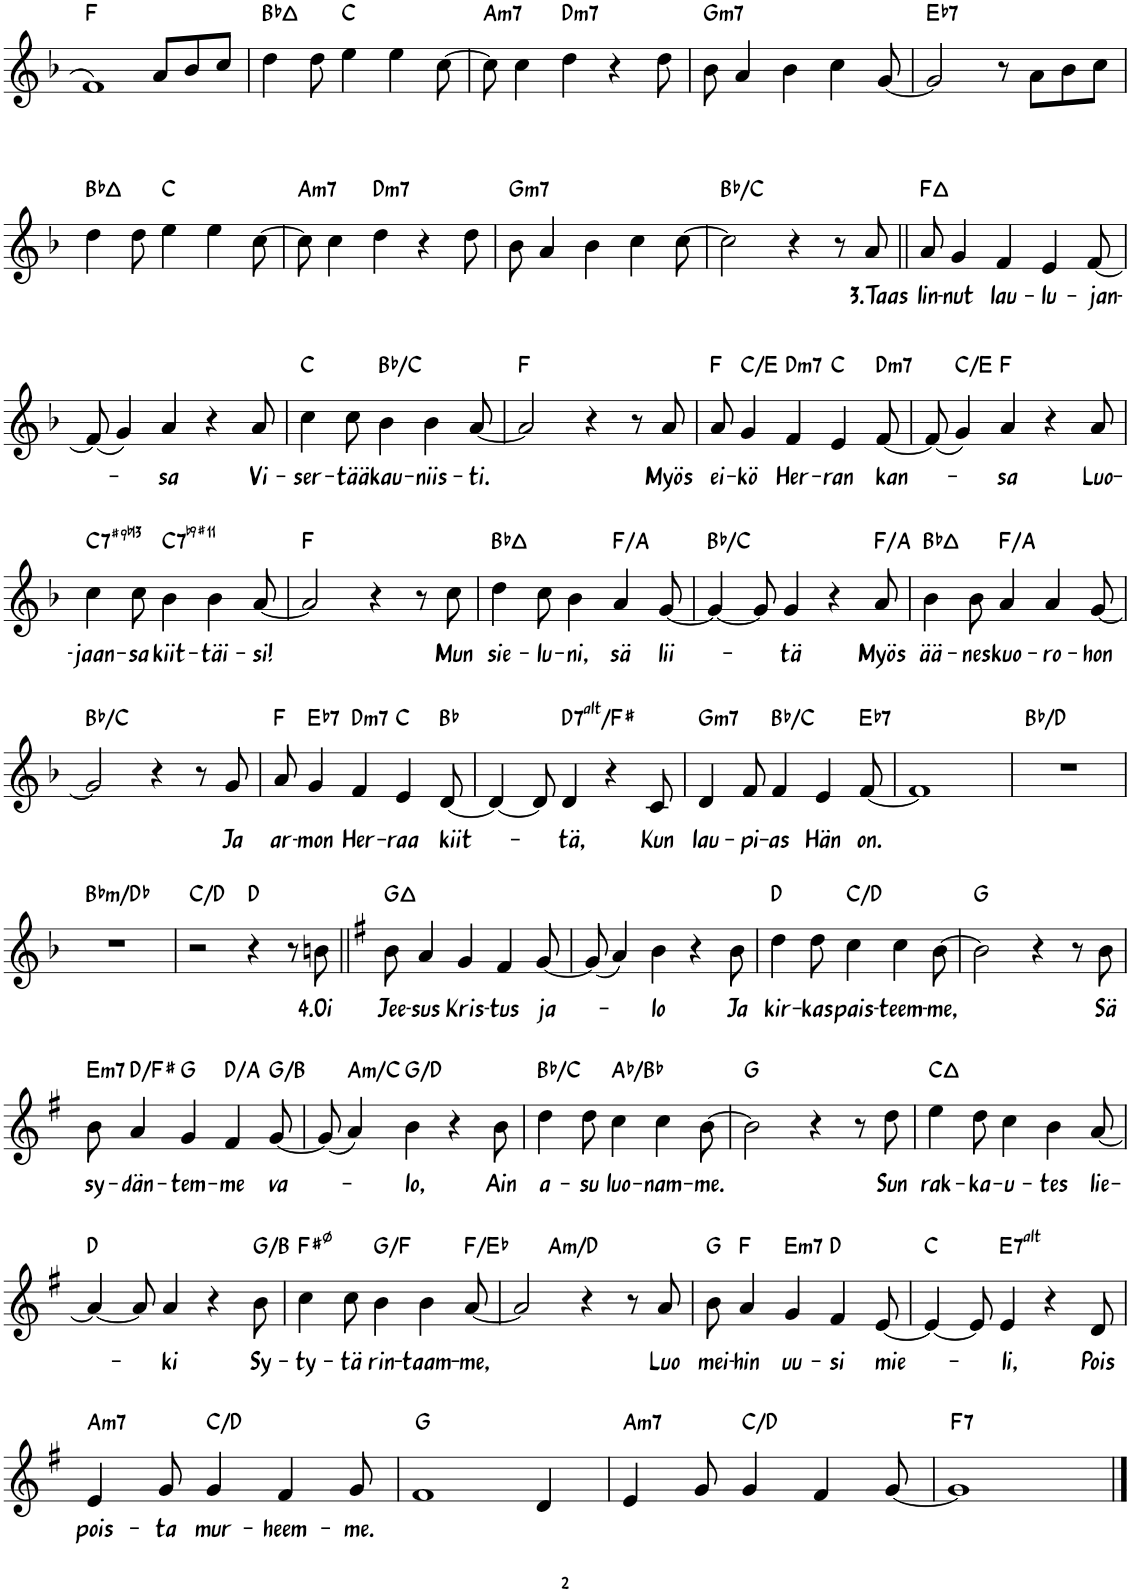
**kern	**text	**harte
*part1	*part1	*part1
*staff1	*staff1	*
*I"Piano	*	*
*I'Pno.	*	*
!!LO:PB:g=z
*clefG2	*	*
*k[b-]	*	*
*M4/4	*	*
=42	=42	=42
*^	*	*
1f	8ryy	.	F:maj
.	8a/L	.	.
.	8b-/	.	.
.	8cc/J	.	.
*v	*v	*	*
=43	=43	=43
4dd\	.	Bb:maj
8dd\	.	.
4ee\	.	C:maj
4ee\	.	.
[8cc\	.	.
=44	=44	=44
!	!	!LO:H:kt=m7
8cc\]	.	A:min7
4cc\	.	.
!	!	!LO:H:kt=m7
4dd\	.	D:min7
4r	.	.
8dd\	.	.
=45	=45	=45
!	!	!LO:H:kt=m7
8b-\	.	G:min7
4a/	.	.
4b-\	.	.
4cc\	.	.
[8g/	.	.
=46	=46	=46
!	!	!LO:H:kt=7
2g/]	.	Eb:7
8r	.	.
8a\L	.	.
8b-\	.	.
8cc\J	.	.
!!LO:LB:g=z
=47	=47	=47
4dd\	.	Bb:maj
8dd\	.	.
4ee\	.	C:maj
4ee\	.	.
[8cc\	.	.
=48	=48	=48
!	!	!LO:H:kt=m7
8cc\]	.	A:min7
4cc\	.	.
!	!	!LO:H:kt=m7
4dd\	.	D:min7
4r	.	.
8dd\	.	.
=49	=49	=49
!	!	!LO:H:kt=m7
8b-\	.	G:min7
4a/	.	.
4b-\	.	.
4cc\	.	.
[8cc\	.	.
=50	=50	=50
2cc\]	.	Bb:maj/2
4r	.	.
8r	.	.
!	!LO:LY:b	!
8a/	3.Taas	.
=51||	=51||	=51||
!	!LO:LY:b	!
8a/	lin-	F:maj
!	!LO:LY:b	!
4g/	-nut	.
!	!LO:LY:b	!
4f/	lau-	.
!	!LO:LY:b	!
4e/	-lu-	.
!	!LO:LY:b	!
[8f/	-jan-	.
!!LO:LB:g=z
=52	=52	=52
(8f/]	.	.
4g/)	.	.
!	!LO:LY:b	!
4a/	-sa	.
4r	.	.
!	!LO:LY:b	!
8a/	Vi-	.
=53	=53	=53
!	!LO:LY:b	!
4cc\	-ser-	C:maj
!	!LO:LY:b	!
8cc\	-tää	.
!	!LO:LY:b	!
4b-\	kau-	Bb:maj/2
!	!LO:LY:b	!
4b-\	-niis-	.
!	!LO:LY:b	!
[8a/	-ti.	.
=54	=54	=54
2a/]	.	F:maj
4r	.	.
8r	.	.
!	!LO:LY:b	!
8a/	Myös	.
=55	=55	=55
!	!LO:LY:b	!
8a/	ei-	F:maj
!	!LO:LY:b	!
4g/	-kö	C:maj/3
!	!LO:LY:b	!LO:H:kt=m7
4f/	Her-	D:min7
!	!LO:LY:b	!
4e/	-ran	C:maj
!	!LO:LY:b	!LO:H:kt=m7
[8f/	kan-	D:min7
=56	=56	=56
(8f/]	.	.
4g/)	.	C:maj/3
!	!LO:LY:b	!
4a/	-sa	F:maj
4r	.	.
!	!LO:LY:b	!
8a/	Luo-	.
!!LO:LB:g=z
=57	=57	=57
!	!LO:LY:b	!LO:H:kt=7
4cc\	-jaan-	C:7(#9)
!	!LO:LY:b	!
8cc\	-sa	.
!	!LO:LY:b	!LO:H:kt=7
4b-\	kiit-	C:7(#11)
!	!LO:LY:b	!
4b-\	-täi-	.
!	!LO:LY:b	!
[8a/	-si!	.
=58	=58	=58
2a/]	.	F:maj
4r	.	.
8r	.	.
!	!LO:LY:b	!
8cc\	Mun	.
=59	=59	=59
!	!LO:LY:b	!
4dd\	sie-	Bb:maj
!	!LO:LY:b	!
8cc\	-lu-	.
!	!LO:LY:b	!
4b-\	-ni,	.
!	!LO:LY:b	!
4a/	sä	F:maj/3
!	!LO:LY:b	!
[8g/	lii-	.
=60	=60	=60
4g/_	.	Bb:maj/2
8g/]	.	.
!	!LO:LY:b	!
4g/	-tä	.
4r	.	.
!	!LO:LY:b	!
8a/	Myös	F:maj/3
=61	=61	=61
!	!LO:LY:b	!
4b-\	ää-	Bb:maj
!	!LO:LY:b	!
8b-\	-nes	.
!	!LO:LY:b	!
4a/	kuo-	F:maj/3
!	!LO:LY:b	!
4a/	-ro-	.
!	!LO:LY:b	!
[8g/	-hon	.
!!LO:LB:g=z
=62	=62	=62
2g/]	.	Bb:maj/2
4r	.	.
8r	.	.
!	!LO:LY:b	!
8g/	Ja	.
=63	=63	=63
!	!LO:LY:b	!
8a/	ar-	F:maj
!	!LO:LY:b	!LO:H:kt=7
4g/	-mon	Eb:7
!	!LO:LY:b	!LO:H:kt=m7
4f/	Her-	D:min7
!	!LO:LY:b	!
4e/	-raa	C:maj
!	!LO:LY:b	!
[8d/	kiit-	Bb:maj
=64	=64	=64
4d/_	.	.
8d/]	.	.
!	!LO:LY:b	!LO:H:kt=7
4d/	-tä,	D:(3,b5,#5,b7,b9,#9)/3
4r	.	.
!	!LO:LY:b	!
8c/	Kun	.
=65	=65	=65
!	!LO:LY:b	!LO:H:kt=m7
4d/	lau-	G:min7
!	!LO:LY:b	!
8f/	-pi-	.
!	!LO:LY:b	!
4f/	-as	Bb:maj/2
!	!LO:LY:b	!
4e/	Hän	.
!	!LO:LY:b	!LO:H:kt=7
[8f/	on.	Eb:7
=66	=66	=66
1f]	.	.
=67	=67	=67
1r	.	Bb:maj/3
!!LO:LB:g=z
=68	=68	=68
!	!	!LO:H:kt=m
1r	.	Bb:min/b3
=69	=69	=69
2r	.	C:maj/2
4r	.	D:maj
8r	.	.
!	!LO:LY:b	!
8bn\	4.Oi	.
=70||	=70||	=70||
*k[f#]	*	*
!	!LO:LY:b	!
8b\	Jee-	G:maj
!	!LO:LY:b	!
4a/	-sus	.
!	!LO:LY:b	!
4g/	Kris-	.
!	!LO:LY:b	!
4f#/	-tus	.
!	!LO:LY:b	!
[8g/	ja-	.
=71	=71	=71
(8g/]	.	.
4a/)	.	.
!	!LO:LY:b	!
4b\	-lo	.
4r	.	.
!	!LO:LY:b	!
8b\	Ja	.
=72	=72	=72
!	!LO:LY:b	!
4dd\	kir-	D:maj
!	!LO:LY:b	!
8dd\	-kas	.
!	!LO:LY:b	!
4cc\	pais-	C:maj/2
!	!LO:LY:b	!
4cc\	-teem-	.
!	!LO:LY:b	!
[8b\	-me,	.
=73	=73	=73
2b\]	.	G:maj
4r	.	.
8r	.	.
!	!LO:LY:b	!
8b\	Sä	.
!!LO:LB:g=z
=74	=74	=74
!	!LO:LY:b	!LO:H:kt=m7
8b\	sy-	E:min7
!	!LO:LY:b	!
4a/	-dän-	D:maj/3
!	!LO:LY:b	!
4g/	-tem-	G:maj
!	!LO:LY:b	!
4f#/	-me	D:maj/5
!	!LO:LY:b	!
[8g/	va-	G:maj/3
=75	=75	=75
(8g/]	.	.
!	!	!LO:H:kt=m
4a/)	.	A:min/b3
!	!LO:LY:b	!
4b\	-lo,	G:maj/5
4r	.	.
!	!LO:LY:b	!
8b\	Ain	.
=76	=76	=76
!	!LO:LY:b	!
4dd\	a-	Bb:maj/2
!	!LO:LY:b	!
8dd\	-su	.
!	!LO:LY:b	!
4cc\	luo-	Ab:maj/2
!	!LO:LY:b	!
4cc\	-nam-	.
!	!LO:LY:b	!
[8b\	-me.	.
=77	=77	=77
2b\]	.	G:maj
4r	.	.
8r	.	.
!	!LO:LY:b	!
8dd\	Sun	.
=78	=78	=78
!	!LO:LY:b	!
4ee\	rak-	C:maj
!	!LO:LY:b	!
8dd\	-ka-	.
!	!LO:LY:b	!
4cc\	-u-	.
!	!LO:LY:b	!
4b\	-tes	.
!	!LO:LY:b	!
[8a/	lie-	.
!!LO:LB:g=z
=79	=79	=79
4a/_	.	D:maj
8a/]	.	.
!	!LO:LY:b	!
4a/	-ki	.
4r	.	.
!	!LO:LY:b	!
8b\	Sy-	G:maj/3
=80	=80	=80
!	!LO:LY:b	!
4cc\	-ty-	F#:hdim7
!	!LO:LY:b	!
8cc\	-tä	.
!	!LO:LY:b	!
4b\	rin-	G:maj/b7
!	!LO:LY:b	!
4b\	-taam-	.
!	!LO:LY:b	!
[8a/	-me,	F:maj/b7
=81	=81	=81
*^	*	*
2a/]	4ryy	.	.
!	!	!	!LO:H:kt=m
.	2.ryy	.	A:min/4
4r	.	.	.
8r	.	.	.
!	!	!LO:LY:b	!
8a/	.	Luo	.
=82	=82	=82	=82
!	!	!LO:LY:b	!
*v	*v	*	*
8b\	mei-	G:maj
!	!LO:LY:b	!
4a/	-hin	F:maj
!	!LO:LY:b	!LO:H:kt=m7
4g/	uu-	E:min7
!	!LO:LY:b	!
4f#/	-si	D:maj
!	!LO:LY:b	!
[8e/	mie-	.
=83	=83	=83
4e/_	.	C:maj
8e/]	.	.
!	!LO:LY:b	!LO:H:kt=7
4e/	-li,	E:(3,b5,#5,b7,b9,#9)
4r	.	.
!	!LO:LY:b	!
8d/	Pois	.
!!LO:LB:g=z
=84	=84	=84
!	!LO:LY:b	!LO:H:kt=m7
4e/	pois-	A:min7
!	!LO:LY:b	!
8g/	-ta	.
!	!LO:LY:b	!
4g/	mur-	C:maj/2
!	!LO:LY:b	!
4f#/	-heem-	.
!	!LO:LY:b	!
8g/	-me.	.
=85	=85	=85
*^	*	*
1f#	2.ryy	.	G:maj
.	4d/	.	.
=86	=86	=86	=86
!	!	!	!LO:H:kt=m7
*v	*v	*	*
4e/	.	A:min7
8g/	.	.
4g/	.	C:maj/2
4f#/	.	.
[8g/	.	.
=87	=87	=87
!	!	!LO:H:kt=7
1g]	.	F:7
==	==	==
*-	*-	*-
